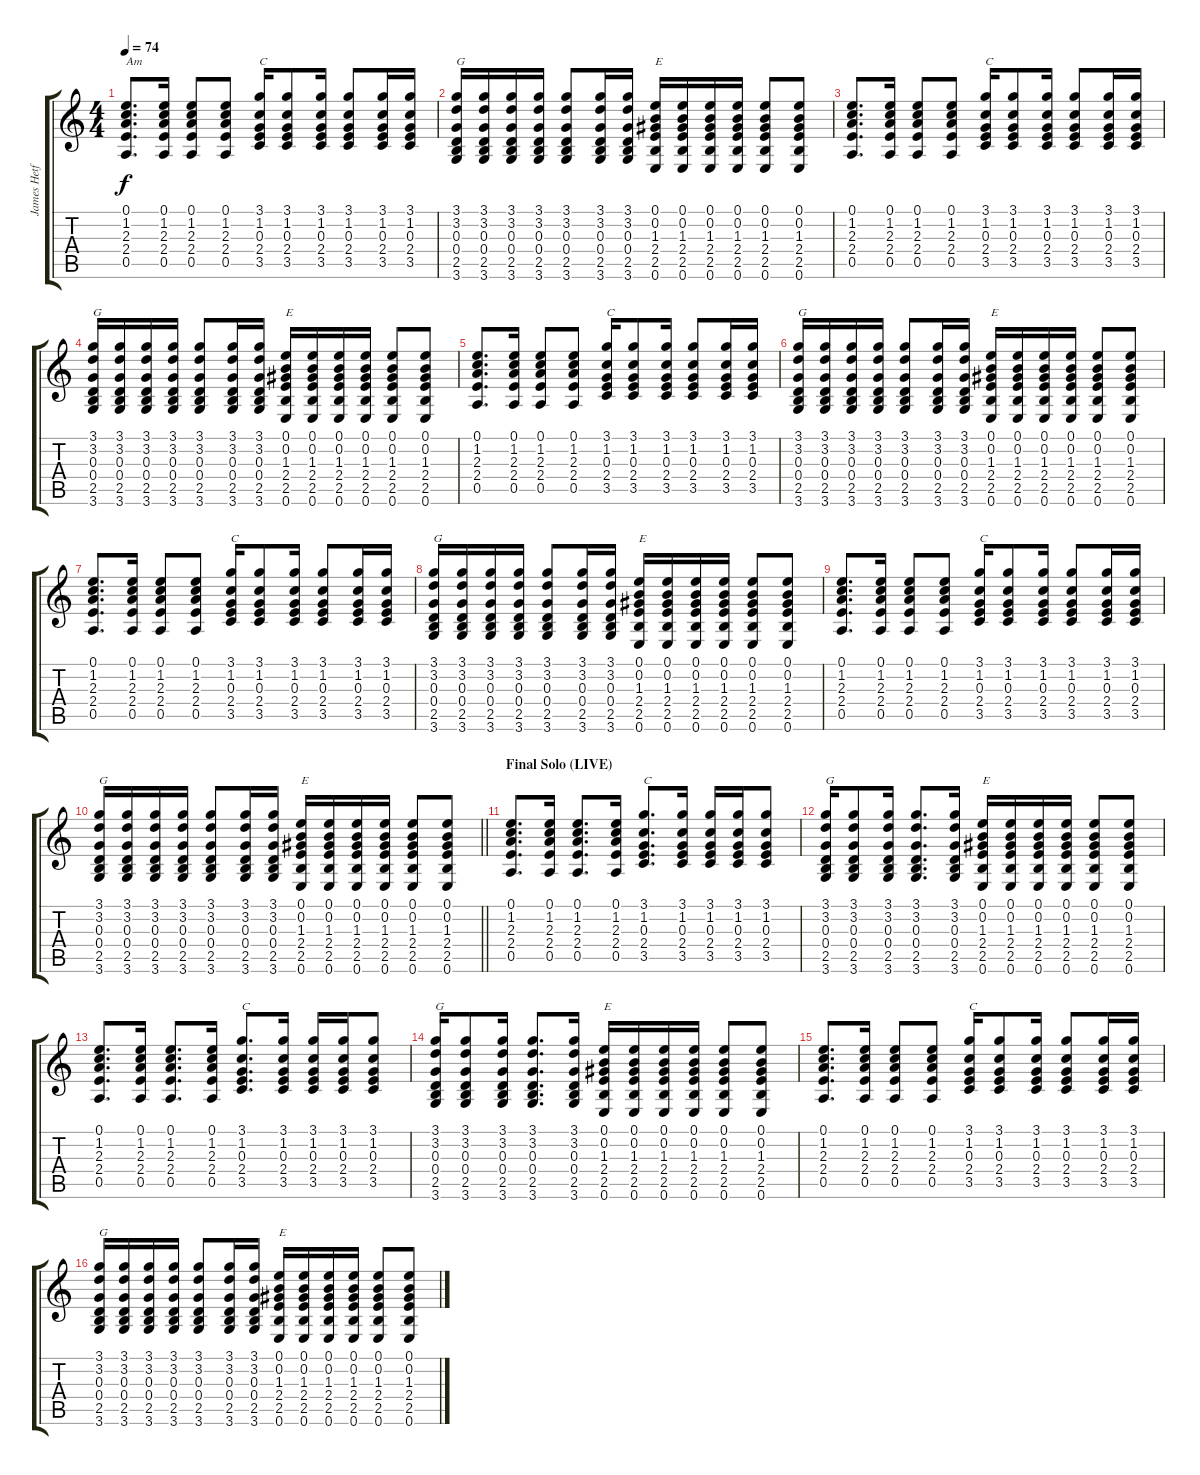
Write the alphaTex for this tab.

\track ("James Hetfield" "James Hetf") {instrument acousticguitarsteel}
\staff {score tabs}
\tuning (E4 B3 G3 D3 A2 E2) {hide}
\ts (4 4)
\tempo 74
\clef g2
\ks c
(0.1 1.2 2.3 2.4 0.5).8{d txt "Am" dy f} (0.1 1.2 2.3 2.4 0.5).16 (0.1 1.2 2.3 2.4 0.5).8 (0.1 1.2 2.3 2.4 0.5).8 (3.1 1.2 0.3 2.4 3.5).16{txt "C"} (3.1 1.2 0.3 2.4 3.5).8 (3.1 1.2 0.3 2.4 3.5).16 (3.1 1.2 0.3 2.4 3.5).8 (3.1 1.2 0.3 2.4 3.5).16 (3.1 1.2 0.3 2.4 3.5).16 |
(3.1 3.2 0.3 0.4 2.5 3.6).16{txt "G"} (3.1 3.2 0.3 0.4 2.5 3.6).16 (3.1 3.2 0.3 0.4 2.5 3.6).16 (3.1 3.2 0.3 0.4 2.5 3.6).16 (3.1 3.2 0.3 0.4 2.5 3.6).8 (3.1 3.2 0.3 0.4 2.5 3.6).16 (3.1 3.2 0.3 0.4 2.5 3.6).16 (0.1 0.2 1.3 2.4 2.5 0.6).16{txt "E"} (0.1 0.2 1.3 2.4 2.5 0.6).16 (0.1 0.2 1.3 2.4 2.5 0.6).16 (0.1 0.2 1.3 2.4 2.5 0.6).16 (0.1 0.2 1.3 2.4 2.5 0.6).8 (0.1 0.2 1.3 2.4 2.5 0.6).8 |
(0.1 1.2 2.3 2.4 0.5).8{d} (0.1 1.2 2.3 2.4 0.5).16 (0.1 1.2 2.3 2.4 0.5).8 (0.1 1.2 2.3 2.4 0.5).8 (3.1 1.2 0.3 2.4 3.5).16{txt "C"} (3.1 1.2 0.3 2.4 3.5).8 (3.1 1.2 0.3 2.4 3.5).16 (3.1 1.2 0.3 2.4 3.5).8 (3.1 1.2 0.3 2.4 3.5).16 (3.1 1.2 0.3 2.4 3.5).16 |
(3.1 3.2 0.3 0.4 2.5 3.6).16{txt "G"} (3.1 3.2 0.3 0.4 2.5 3.6).16 (3.1 3.2 0.3 0.4 2.5 3.6).16 (3.1 3.2 0.3 0.4 2.5 3.6).16 (3.1 3.2 0.3 0.4 2.5 3.6).8 (3.1 3.2 0.3 0.4 2.5 3.6).16 (3.1 3.2 0.3 0.4 2.5 3.6).16 (0.1 0.2 1.3 2.4 2.5 0.6).16{txt "E"} (0.1 0.2 1.3 2.4 2.5 0.6).16 (0.1 0.2 1.3 2.4 2.5 0.6).16 (0.1 0.2 1.3 2.4 2.5 0.6).16 (0.1 0.2 1.3 2.4 2.5 0.6).8 (0.1 0.2 1.3 2.4 2.5 0.6).8 |
(0.1 1.2 2.3 2.4 0.5).8{d} (0.1 1.2 2.3 2.4 0.5).16 (0.1 1.2 2.3 2.4 0.5).8 (0.1 1.2 2.3 2.4 0.5).8 (3.1 1.2 0.3 2.4 3.5).16{txt "C"} (3.1 1.2 0.3 2.4 3.5).8 (3.1 1.2 0.3 2.4 3.5).16 (3.1 1.2 0.3 2.4 3.5).8 (3.1 1.2 0.3 2.4 3.5).16 (3.1 1.2 0.3 2.4 3.5).16 |
(3.1 3.2 0.3 0.4 2.5 3.6).16{txt "G"} (3.1 3.2 0.3 0.4 2.5 3.6).16 (3.1 3.2 0.3 0.4 2.5 3.6).16 (3.1 3.2 0.3 0.4 2.5 3.6).16 (3.1 3.2 0.3 0.4 2.5 3.6).8 (3.1 3.2 0.3 0.4 2.5 3.6).16 (3.1 3.2 0.3 0.4 2.5 3.6).16 (0.1 0.2 1.3 2.4 2.5 0.6).16{txt "E"} (0.1 0.2 1.3 2.4 2.5 0.6).16 (0.1 0.2 1.3 2.4 2.5 0.6).16 (0.1 0.2 1.3 2.4 2.5 0.6).16 (0.1 0.2 1.3 2.4 2.5 0.6).8 (0.1 0.2 1.3 2.4 2.5 0.6).8 |
(0.1 1.2 2.3 2.4 0.5).8{d} (0.1 1.2 2.3 2.4 0.5).16 (0.1 1.2 2.3 2.4 0.5).8 (0.1 1.2 2.3 2.4 0.5).8 (3.1 1.2 0.3 2.4 3.5).16{txt "C"} (3.1 1.2 0.3 2.4 3.5).8 (3.1 1.2 0.3 2.4 3.5).16 (3.1 1.2 0.3 2.4 3.5).8 (3.1 1.2 0.3 2.4 3.5).16 (3.1 1.2 0.3 2.4 3.5).16 |
(3.1 3.2 0.3 0.4 2.5 3.6).16{txt "G"} (3.1 3.2 0.3 0.4 2.5 3.6).16 (3.1 3.2 0.3 0.4 2.5 3.6).16 (3.1 3.2 0.3 0.4 2.5 3.6).16 (3.1 3.2 0.3 0.4 2.5 3.6).8 (3.1 3.2 0.3 0.4 2.5 3.6).16 (3.1 3.2 0.3 0.4 2.5 3.6).16 (0.1 0.2 1.3 2.4 2.5 0.6).16{txt "E"} (0.1 0.2 1.3 2.4 2.5 0.6).16 (0.1 0.2 1.3 2.4 2.5 0.6).16 (0.1 0.2 1.3 2.4 2.5 0.6).16 (0.1 0.2 1.3 2.4 2.5 0.6).8 (0.1 0.2 1.3 2.4 2.5 0.6).8 |
(0.1 1.2 2.3 2.4 0.5).8{d} (0.1 1.2 2.3 2.4 0.5).16 (0.1 1.2 2.3 2.4 0.5).8 (0.1 1.2 2.3 2.4 0.5).8 (3.1 1.2 0.3 2.4 3.5).16{txt "C"} (3.1 1.2 0.3 2.4 3.5).8 (3.1 1.2 0.3 2.4 3.5).16 (3.1 1.2 0.3 2.4 3.5).8 (3.1 1.2 0.3 2.4 3.5).16 (3.1 1.2 0.3 2.4 3.5).16 |
\barLineRight lightlight
(3.1 3.2 0.3 0.4 2.5 3.6).16{txt "G"} (3.1 3.2 0.3 0.4 2.5 3.6).16 (3.1 3.2 0.3 0.4 2.5 3.6).16 (3.1 3.2 0.3 0.4 2.5 3.6).16 (3.1 3.2 0.3 0.4 2.5 3.6).8 (3.1 3.2 0.3 0.4 2.5 3.6).16 (3.1 3.2 0.3 0.4 2.5 3.6).16 (0.1 0.2 1.3 2.4 2.5 0.6).16{txt "E"} (0.1 0.2 1.3 2.4 2.5 0.6).16 (0.1 0.2 1.3 2.4 2.5 0.6).16 (0.1 0.2 1.3 2.4 2.5 0.6).16 (0.1 0.2 1.3 2.4 2.5 0.6).8 (0.1 0.2 1.3 2.4 2.5 0.6).8 |
\section ("" "Final Solo (LIVE)")
(0.1 1.2 2.3 2.4 0.5).8{d} (0.1 1.2 2.3 2.4 0.5).16 (0.1 1.2 2.3 2.4 0.5).8{d} (0.1 1.2 2.3 2.4 0.5).16 (3.1 1.2 0.3 2.4 3.5).8{d txt "C"} (3.1 1.2 0.3 2.4 3.5).16 (3.1 1.2 0.3 2.4 3.5).16 (3.1 1.2 0.3 2.4 3.5).16 (3.1 1.2 0.3 2.4 3.5).8 |
(3.1 3.2 0.3 0.4 2.5 3.6).16{txt "G"} (3.1 3.2 0.3 0.4 2.5 3.6).8 (3.1 3.2 0.3 0.4 2.5 3.6).16 (3.1 3.2 0.3 0.4 2.5 3.6).8{d} (3.1 3.2 0.3 0.4 2.5 3.6).16 (0.1 0.2 1.3 2.4 2.5 0.6).16{txt "E"} (0.1 0.2 1.3 2.4 2.5 0.6).16 (0.1 0.2 1.3 2.4 2.5 0.6).16 (0.1 0.2 1.3 2.4 2.5 0.6).16 (0.1 0.2 1.3 2.4 2.5 0.6).8 (0.1 0.2 1.3 2.4 2.5 0.6).8 |
(0.1 1.2 2.3 2.4 0.5).8{d} (0.1 1.2 2.3 2.4 0.5).16 (0.1 1.2 2.3 2.4 0.5).8{d} (0.1 1.2 2.3 2.4 0.5).16 (3.1 1.2 0.3 2.4 3.5).8{d txt "C"} (3.1 1.2 0.3 2.4 3.5).16 (3.1 1.2 0.3 2.4 3.5).16 (3.1 1.2 0.3 2.4 3.5).16 (3.1 1.2 0.3 2.4 3.5).8 |
(3.1 3.2 0.3 0.4 2.5 3.6).16{txt "G"} (3.1 3.2 0.3 0.4 2.5 3.6).8 (3.1 3.2 0.3 0.4 2.5 3.6).16 (3.1 3.2 0.3 0.4 2.5 3.6).8{d} (3.1 3.2 0.3 0.4 2.5 3.6).16 (0.1 0.2 1.3 2.4 2.5 0.6).16{txt "E"} (0.1 0.2 1.3 2.4 2.5 0.6).16 (0.1 0.2 1.3 2.4 2.5 0.6).16 (0.1 0.2 1.3 2.4 2.5 0.6).16 (0.1 0.2 1.3 2.4 2.5 0.6).8 (0.1 0.2 1.3 2.4 2.5 0.6).8 |
(0.1 1.2 2.3 2.4 0.5).8{d} (0.1 1.2 2.3 2.4 0.5).16 (0.1 1.2 2.3 2.4 0.5).8 (0.1 1.2 2.3 2.4 0.5).8 (3.1 1.2 0.3 2.4 3.5).16{txt "C"} (3.1 1.2 0.3 2.4 3.5).8 (3.1 1.2 0.3 2.4 3.5).16 (3.1 1.2 0.3 2.4 3.5).8 (3.1 1.2 0.3 2.4 3.5).16 (3.1 1.2 0.3 2.4 3.5).16 |
(3.1 3.2 0.3 0.4 2.5 3.6).16{txt "G"} (3.1 3.2 0.3 0.4 2.5 3.6).16 (3.1 3.2 0.3 0.4 2.5 3.6).16 (3.1 3.2 0.3 0.4 2.5 3.6).16 (3.1 3.2 0.3 0.4 2.5 3.6).8 (3.1 3.2 0.3 0.4 2.5 3.6).16 (3.1 3.2 0.3 0.4 2.5 3.6).16 (0.1 0.2 1.3 2.4 2.5 0.6).16{txt "E"} (0.1 0.2 1.3 2.4 2.5 0.6).16 (0.1 0.2 1.3 2.4 2.5 0.6).16 (0.1 0.2 1.3 2.4 2.5 0.6).16 (0.1 0.2 1.3 2.4 2.5 0.6).8 (0.1 0.2 1.3 2.4 2.5 0.6).8
